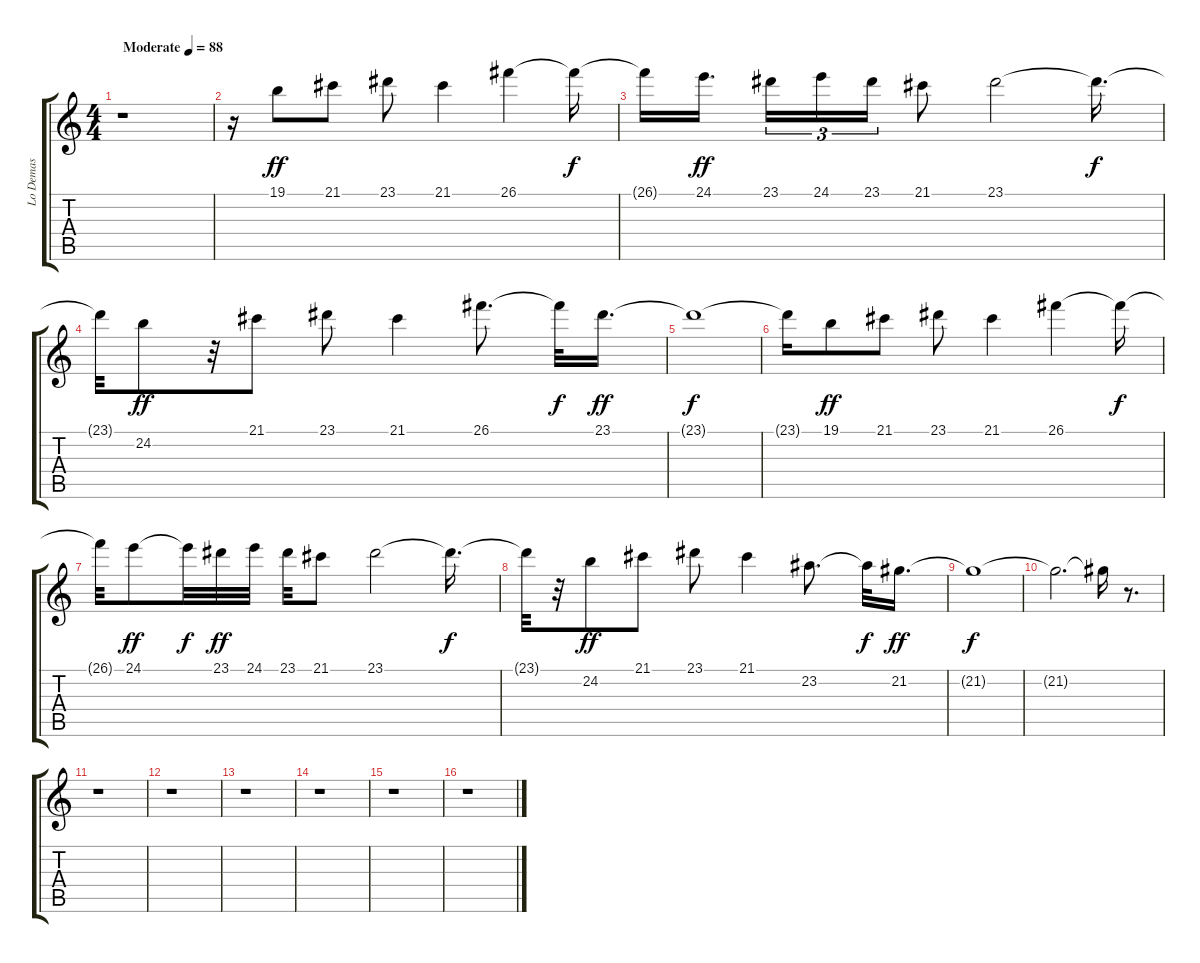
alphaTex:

\track ("Lo Demas" "Lo Demas") {instrument stringensemble1}
\staff {score tabs}
\tuning (E4 B3 G3 D3 A2 E2) {hide}
\ts (4 4)
\tempo (88 "Moderate")
\clef g2
\ks c
r.1{dy ff instrument stringensemble1} |
r.16 19.1.8 21.1.8 23.1.8 21.1.4 26.1.4 26.1{t}.16{dy f} |
26.1{t}.16 24.1.16{d dy ff beam splitsecondary} 23.1.16{tu (3 2)} 24.1.16{tu (3 2)} 23.1.16{tu (3 2)} 21.1.8 23.1.2 23.1{t}.16{d dy f} |
23.1{t}.32 24.2.8{dy ff} r.32 21.1.8 23.1.8 21.1.4 26.1.8{d} 26.1{t}.32{dy f} 23.1.16{d dy ff} |
23.1{t}.1{dy f} |
23.1{t}.16 19.1.8{dy ff} 21.1.8 23.1.8 21.1.4 26.1.4 26.1{t}.16{dy f} |
26.1{t}.32 24.1.8{dy ff} 24.1{t}.32{dy f} 23.1.32{dy ff} 24.1.32 23.1.32 21.1.8 23.1.2 23.1{t}.16{d dy f} |
23.1{t}.32 r.32 24.2.8{dy ff} 21.1.8 23.1.8 21.1.4 23.2.8{d} 23.2{t}.32{dy f} 21.2.16{d dy ff} |
21.2{t}.1{dy f} |
21.2{t}.2{d} 21.2{t}.16 r.8{d} |
r.1 |
r.1 |
r.1 |
r.1 |
r.1 |
r.1
